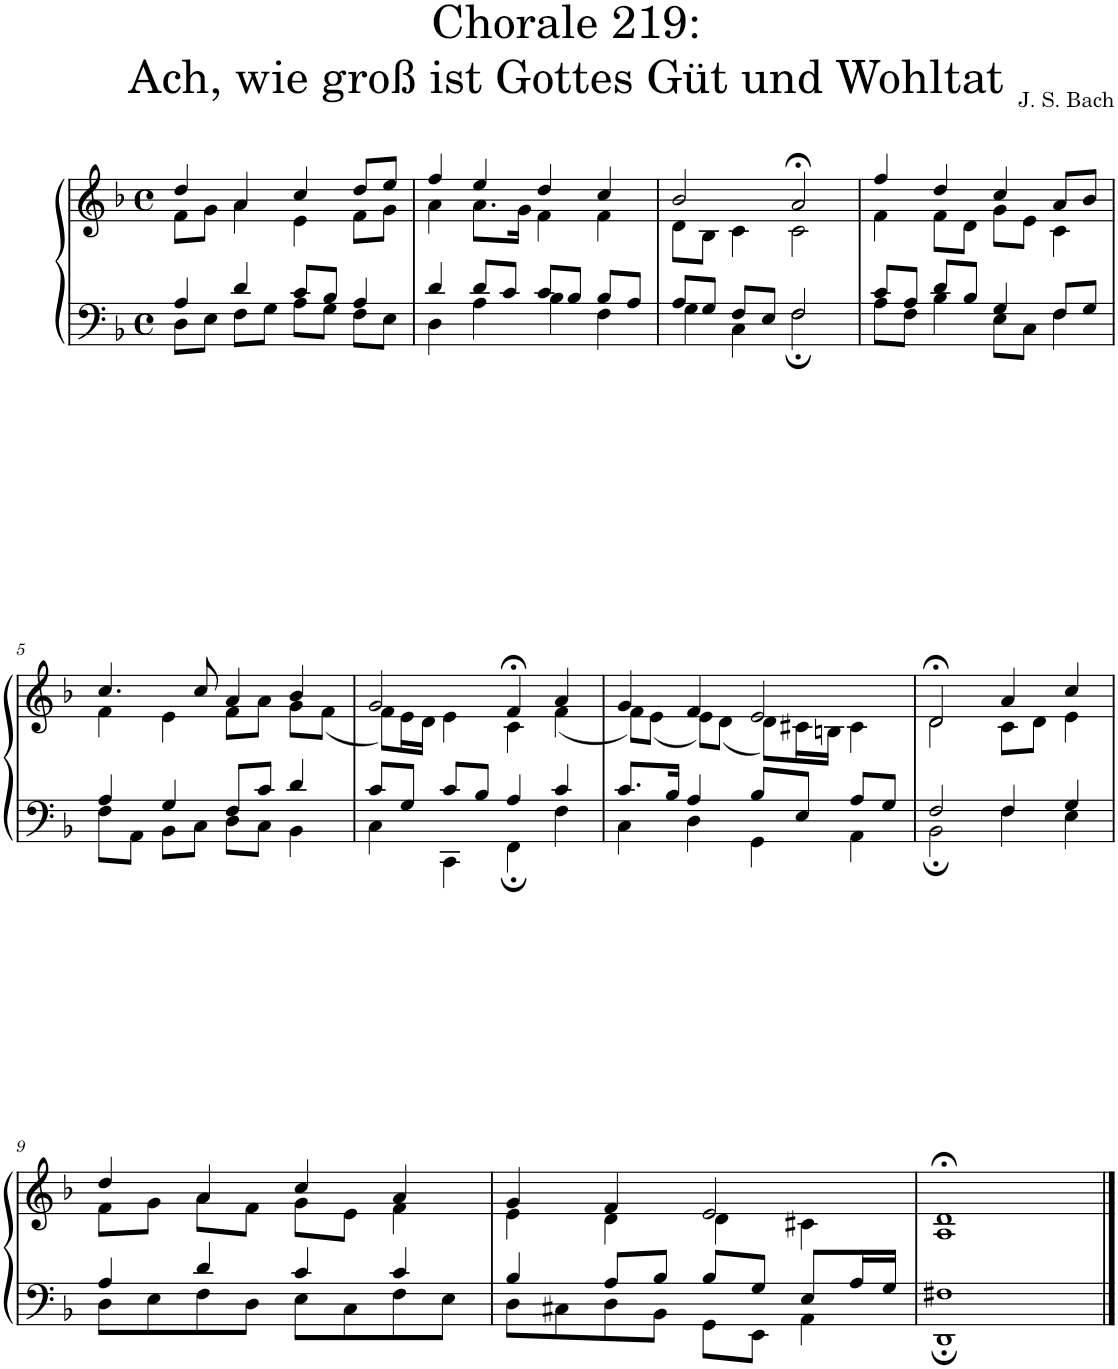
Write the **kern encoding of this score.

**kern	**kern
*part1	*part1
*staff2	*staff1
*I"S,A	*
*clefF4	*clefG2
*k[b-]	*k[b-]
*M4/4	*M4/4
*met(c)	*met(c)
=1	=1
*^	*^
4A/	8D\L	4dd/	8f\L
.	8E\J	.	8g\J
4d/	8F\L	4a/	4a\
.	8G\J	.	.
8c/L	8A\L	4cc/	4e\
8B-/J	8G\J	.	.
4A/	8F\L	8dd/L	8f\L
.	8E\J	8ee/J	8g\J
=2	=2	=2	=2
4d/	4D\	4ff/	4a\
8d/L	4A\	4ee/	8.a\L
8c/J	.	.	.
.	.	.	16g\Jk
8c/L	4B-\	4dd/	4f\
8B-/J	.	.	.
8B-/L	4F\	4cc/	4f\
8A/J	.	.	.
=3	=3	=3	=3
8A/L	4G\	2b-/	8d\L
8G/J	.	.	8B-\J
8F/L	4C\	.	4c\
8E/J	.	.	.
2F/	2F;\	2a;</	2c\
=4	=4	=4	=4
8c/L	8A\L	4ff/	4f\
8A/J	8F\J	.	.
8d/L	4B-\	4dd/	8f\L
8B-/J	.	.	8d\J
4G/	8E\L	4cc/	8g\L
.	8C\J	.	8e\J
8F/L	4F\	8a/L	4c\
8G/J	.	8b-/J	.
!!LO:LB:g=z	!!
=5	=5	=5	=5
4A/	8F\L	4.cc/	4f\
.	8AA\J	.	.
4G/	8BB-\L	.	4e\
.	8C\J	8cc/	.
8F/L	8D\L	4a/	8f\L
8c/J	8C\J	.	8a\J
4d/	4BB-\	4b-/	8g\L
.	.	.	(<8f\J
=6	=6	=6	=6
8c/L	4C\	2g/	8f\L)
8G/J	.	.	16e\L
.	.	.	16d\JJ
8c/L	4CC\	.	4e\
8B-/J	.	.	.
4A/	4FF;\	4f;</	4c\
4c/	4F\	4a/	(<4f\
=7	=7	=7	=7
8.c/L	4C\	4g/	8f\L)
.	.	.	(<8e\J
16B-/Jk	.	.	.
4A/	4D\	4f/	8e\L)
.	.	.	(<8d\J
8B-/L	4GG\	2e/	8d\L)
8E/J	.	.	16c#X\L
.	.	.	16Bn\JJ
8A/L	4AA\	.	4c#\
8G/J	.	.	.
=8	=8	=8	=8
2F/	2BB-;\	2d;</	2d\
4F/	4F\	4a/	8c\L
.	.	.	8d\J
4G/	4E\	4cc/	4e\
!!LO:LB:g=z	!!
=9	=9	=9	=9
4A/	8D\L	4dd/	8f\L
.	8E\	.	8g\J
4d/	8F\	4a/	8a\L
.	8D\J	.	8f\J
4c/	8E\L	4cc/	8g\L
.	8C\	.	8e\J
4c/	8F\	4a/	4f\
.	8E\J	.	.
=10	=10	=10	=10
4B-/	8D\L	4g/	4e\
.	8C#X\	.	.
8A/L	8D\	4f/	4d\
8B-/J	8BB-\J	.	.
8B-/L	8GG\L	2e/	4d\
8G/J	8EE\J	.	.
8E/L	4AA\	.	4c#X\
16A/L	.	.	.
16G/JJ	.	.	.
=11	=11	=11	=11
1F#X	1DD;	1d;<	1A
*v	*v	*	*
*	*v	*v
==	==
*-	*-
